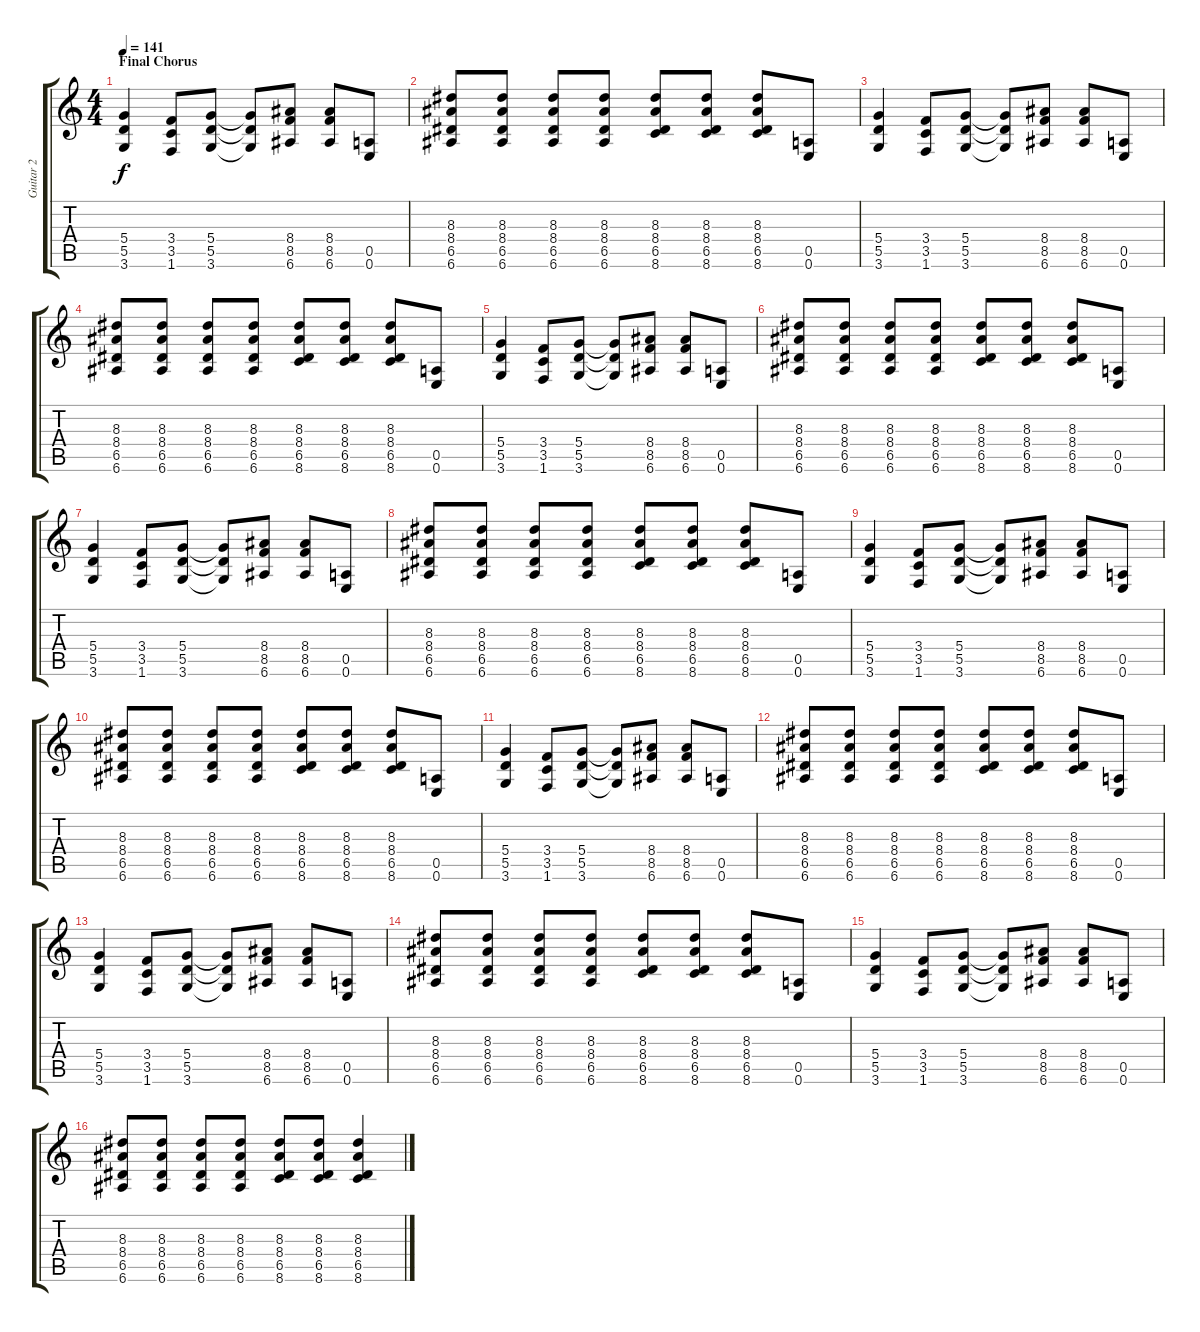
\track ("Guitar 2" "Guitar 2") {instrument distortionguitar}
\staff {score tabs}
\tuning (E4 B3 G3 D3 A2 E2) {hide}
\ts (4 4)
\section ("" "Final Chorus")
\tempo 141
\clef g2
\ks c
(5.4 5.5 3.6).4{dy f} (3.4 3.5 1.6).8 (5.4 5.5 3.6).8 (5.4{t} 5.5{t} 3.6{t}).8 (8.4 8.5 6.6).8 (8.4 8.5 6.6).8 (0.5 0.6).8 |
(8.3 8.4 6.5 6.6).8 (8.3 8.4 6.5 6.6).8 (8.3 8.4 6.5 6.6).8 (8.3 8.4 6.5 6.6).8 (8.3 8.4 6.5 8.6).8 (8.3 8.4 6.5 8.6).8 (8.3 8.4 6.5 8.6).8 (0.5 0.6).8 |
(5.4 5.5 3.6).4 (3.4 3.5 1.6).8 (5.4 5.5 3.6).8 (5.4{t} 5.5{t} 3.6{t}).8 (8.4 8.5 6.6).8 (8.4 8.5 6.6).8 (0.5 0.6).8 |
(8.3 8.4 6.5 6.6).8 (8.3 8.4 6.5 6.6).8 (8.3 8.4 6.5 6.6).8 (8.3 8.4 6.5 6.6).8 (8.3 8.4 6.5 8.6).8 (8.3 8.4 6.5 8.6).8 (8.3 8.4 6.5 8.6).8 (0.5 0.6).8 |
(5.4 5.5 3.6).4 (3.4 3.5 1.6).8 (5.4 5.5 3.6).8 (5.4{t} 5.5{t} 3.6{t}).8 (8.4 8.5 6.6).8 (8.4 8.5 6.6).8 (0.5 0.6).8 |
(8.3 8.4 6.5 6.6).8 (8.3 8.4 6.5 6.6).8 (8.3 8.4 6.5 6.6).8 (8.3 8.4 6.5 6.6).8 (8.3 8.4 6.5 8.6).8 (8.3 8.4 6.5 8.6).8 (8.3 8.4 6.5 8.6).8 (0.5 0.6).8 |
(5.4 5.5 3.6).4 (3.4 3.5 1.6).8 (5.4 5.5 3.6).8 (5.4{t} 5.5{t} 3.6{t}).8 (8.4 8.5 6.6).8 (8.4 8.5 6.6).8 (0.5 0.6).8 |
(8.3 8.4 6.5 6.6).8 (8.3 8.4 6.5 6.6).8 (8.3 8.4 6.5 6.6).8 (8.3 8.4 6.5 6.6).8 (8.3 8.4 6.5 8.6).8 (8.3 8.4 6.5 8.6).8 (8.3 8.4 6.5 8.6).8 (0.5 0.6).8 |
(5.4 5.5 3.6).4 (3.4 3.5 1.6).8 (5.4 5.5 3.6).8 (5.4{t} 5.5{t} 3.6{t}).8 (8.4 8.5 6.6).8 (8.4 8.5 6.6).8 (0.5 0.6).8 |
(8.3 8.4 6.5 6.6).8 (8.3 8.4 6.5 6.6).8 (8.3 8.4 6.5 6.6).8 (8.3 8.4 6.5 6.6).8 (8.3 8.4 6.5 8.6).8 (8.3 8.4 6.5 8.6).8 (8.3 8.4 6.5 8.6).8 (0.5 0.6).8 |
(5.4 5.5 3.6).4 (3.4 3.5 1.6).8 (5.4 5.5 3.6).8 (5.4{t} 5.5{t} 3.6{t}).8 (8.4 8.5 6.6).8 (8.4 8.5 6.6).8 (0.5 0.6).8 |
(8.3 8.4 6.5 6.6).8 (8.3 8.4 6.5 6.6).8 (8.3 8.4 6.5 6.6).8 (8.3 8.4 6.5 6.6).8 (8.3 8.4 6.5 8.6).8 (8.3 8.4 6.5 8.6).8 (8.3 8.4 6.5 8.6).8 (0.5 0.6).8 |
(5.4 5.5 3.6).4 (3.4 3.5 1.6).8 (5.4 5.5 3.6).8 (5.4{t} 5.5{t} 3.6{t}).8 (8.4 8.5 6.6).8 (8.4 8.5 6.6).8 (0.5 0.6).8 |
(8.3 8.4 6.5 6.6).8 (8.3 8.4 6.5 6.6).8 (8.3 8.4 6.5 6.6).8 (8.3 8.4 6.5 6.6).8 (8.3 8.4 6.5 8.6).8 (8.3 8.4 6.5 8.6).8 (8.3 8.4 6.5 8.6).8 (0.5 0.6).8 |
(5.4 5.5 3.6).4 (3.4 3.5 1.6).8 (5.4 5.5 3.6).8 (5.4{t} 5.5{t} 3.6{t}).8 (8.4 8.5 6.6).8 (8.4 8.5 6.6).8 (0.5 0.6).8 |
(8.3 8.4 6.5 6.6).8 (8.3 8.4 6.5 6.6).8 (8.3 8.4 6.5 6.6).8 (8.3 8.4 6.5 6.6).8 (8.3 8.4 6.5 8.6).8 (8.3 8.4 6.5 8.6).8 (8.3 8.4 6.5 8.6).4
